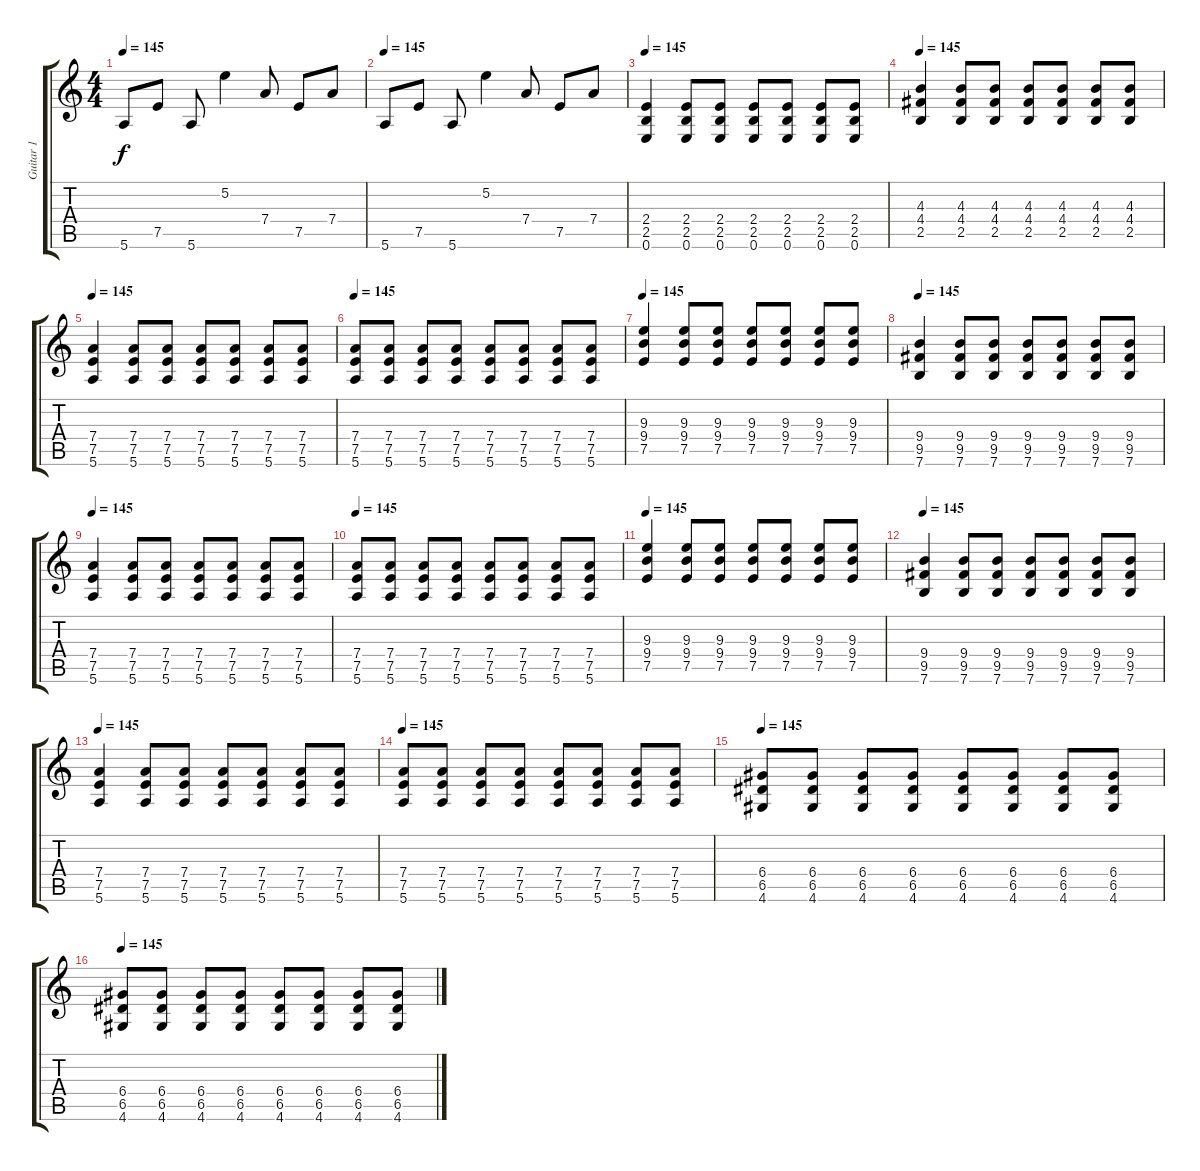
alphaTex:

\track ("Guitar 1" "Guitar 1") {instrument distortionguitar}
\staff {score tabs}
\tuning (E4 B3 G3 D3 A2 E2) {hide}
\ts (4 4)
\tempo 145
\clef g2
\ks c
5.6.8{dy f} 7.5.8 5.6.8 5.2.4 7.4.8 7.5.8 7.4.8 |
\tempo 145
5.6.8 7.5.8 5.6.8 5.2.4 7.4.8 7.5.8 7.4.8 |
\tempo 145
(2.4 2.5 0.6).4 (2.4 2.5 0.6).8 (2.4 2.5 0.6).8 (2.4 2.5 0.6).8 (2.4 2.5 0.6).8 (2.4 2.5 0.6).8 (2.4 2.5 0.6).8 |
\tempo 145
(4.3 4.4 2.5).4 (4.3 4.4 2.5).8 (4.3 4.4 2.5).8 (4.3 4.4 2.5).8 (4.3 4.4 2.5).8 (4.3 4.4 2.5).8 (4.3 4.4 2.5).8 |
\tempo 145
(7.4 7.5 5.6).4 (7.4 7.5 5.6).8 (7.4 7.5 5.6).8 (7.4 7.5 5.6).8 (7.4 7.5 5.6).8 (7.4 7.5 5.6).8 (7.4 7.5 5.6).8 |
\tempo 145
(7.4 7.5 5.6).8 (7.4 7.5 5.6).8 (7.4 7.5 5.6).8 (7.4 7.5 5.6).8 (7.4 7.5 5.6).8 (7.4 7.5 5.6).8 (7.4 7.5 5.6).8 (7.4 7.5 5.6).8 |
\tempo 145
(9.3 9.4 7.5).4 (9.3 9.4 7.5).8 (9.3 9.4 7.5).8 (9.3 9.4 7.5).8 (9.3 9.4 7.5).8 (9.3 9.4 7.5).8 (9.3 9.4 7.5).8 |
\tempo 145
(9.4 9.5 7.6).4 (9.4 9.5 7.6).8 (9.4 9.5 7.6).8 (9.4 9.5 7.6).8 (9.4 9.5 7.6).8 (9.4 9.5 7.6).8 (9.4 9.5 7.6).8 |
\tempo 145
(7.4 7.5 5.6).4 (7.4 7.5 5.6).8 (7.4 7.5 5.6).8 (7.4 7.5 5.6).8 (7.4 7.5 5.6).8 (7.4 7.5 5.6).8 (7.4 7.5 5.6).8 |
\tempo 145
(7.4 7.5 5.6).8 (7.4 7.5 5.6).8 (7.4 7.5 5.6).8 (7.4 7.5 5.6).8 (7.4 7.5 5.6).8 (7.4 7.5 5.6).8 (7.4 7.5 5.6).8 (7.4 7.5 5.6).8 |
\tempo 145
(9.3 9.4 7.5).4 (9.3 9.4 7.5).8 (9.3 9.4 7.5).8 (9.3 9.4 7.5).8 (9.3 9.4 7.5).8 (9.3 9.4 7.5).8 (9.3 9.4 7.5).8 |
\tempo 145
(9.4 9.5 7.6).4 (9.4 9.5 7.6).8 (9.4 9.5 7.6).8 (9.4 9.5 7.6).8 (9.4 9.5 7.6).8 (9.4 9.5 7.6).8 (9.4 9.5 7.6).8 |
\tempo 145
(7.4 7.5 5.6).4 (7.4 7.5 5.6).8 (7.4 7.5 5.6).8 (7.4 7.5 5.6).8 (7.4 7.5 5.6).8 (7.4 7.5 5.6).8 (7.4 7.5 5.6).8 |
\tempo 145
(7.4 7.5 5.6).8 (7.4 7.5 5.6).8 (7.4 7.5 5.6).8 (7.4 7.5 5.6).8 (7.4 7.5 5.6).8 (7.4 7.5 5.6).8 (7.4 7.5 5.6).8 (7.4 7.5 5.6).8 |
\tempo 145
(6.4 6.5 4.6).8 (6.4 6.5 4.6).8 (6.4 6.5 4.6).8 (6.4 6.5 4.6).8 (6.4 6.5 4.6).8 (6.4 6.5 4.6).8 (6.4 6.5 4.6).8 (6.4 6.5 4.6).8 |
\tempo 145
(6.4 6.5 4.6).8 (6.4 6.5 4.6).8 (6.4 6.5 4.6).8 (6.4 6.5 4.6).8 (6.4 6.5 4.6).8 (6.4 6.5 4.6).8 (6.4 6.5 4.6).8 (6.4 6.5 4.6).8
